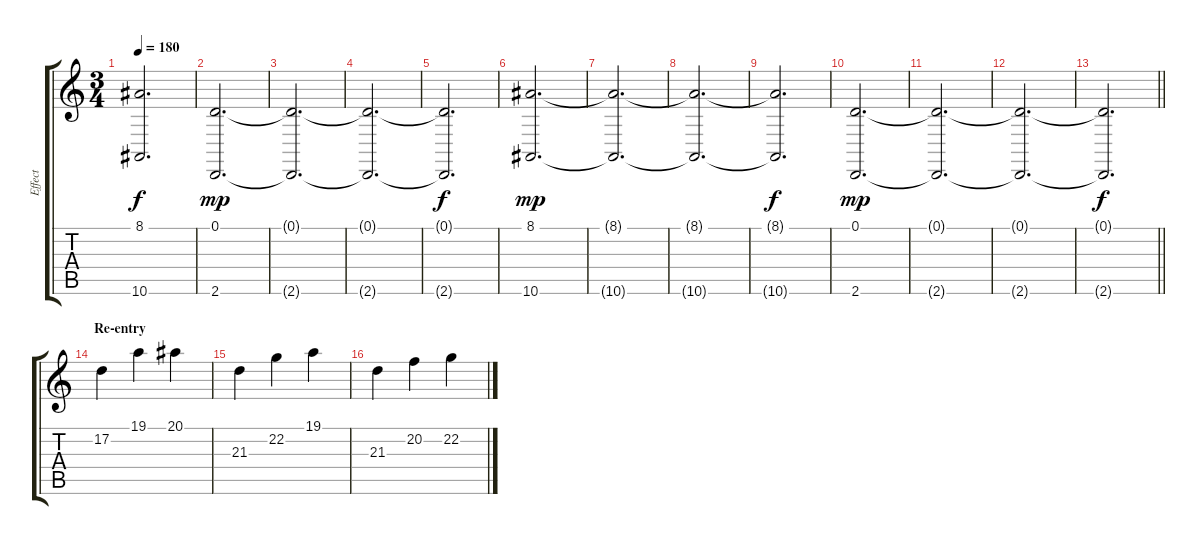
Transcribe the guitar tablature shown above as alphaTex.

\track ("Effect" "Effect") {instrument stringensemble1}
\staff {score tabs}
\tuning (D4 A3 F3 C3 G2 C2) {hide}
\ts (3 4)
\tempo 180
\clef g2
\ks c
(8.1{t} 10.6{t}).2{d dy f} |
(0.1 2.6).2{d dy mp} |
(0.1{t} 2.6{t}).2{d} |
(0.1{t} 2.6{t}).2{d} |
(0.1{t} 2.6{t}).2{d dy f} |
(8.1 10.6).2{d dy mp volume 13 instrument stringensemble1} |
(8.1{t} 10.6{t}).2{d} |
(8.1{t} 10.6{t}).2{d} |
(8.1{t} 10.6{t}).2{d dy f} |
(0.1 2.6).2{d dy mp} |
(0.1{t} 2.6{t}).2{d} |
(0.1{t} 2.6{t}).2{d} |
\barLineRight lightlight
(0.1{t} 2.6{t}).2{d dy f} |
\section ("" "Re-entry")
17.2.4{volume 11} 19.1.4 20.1.4 |
21.3.4 22.2.4 19.1.4 |
21.3.4 20.2.4 22.2.4
